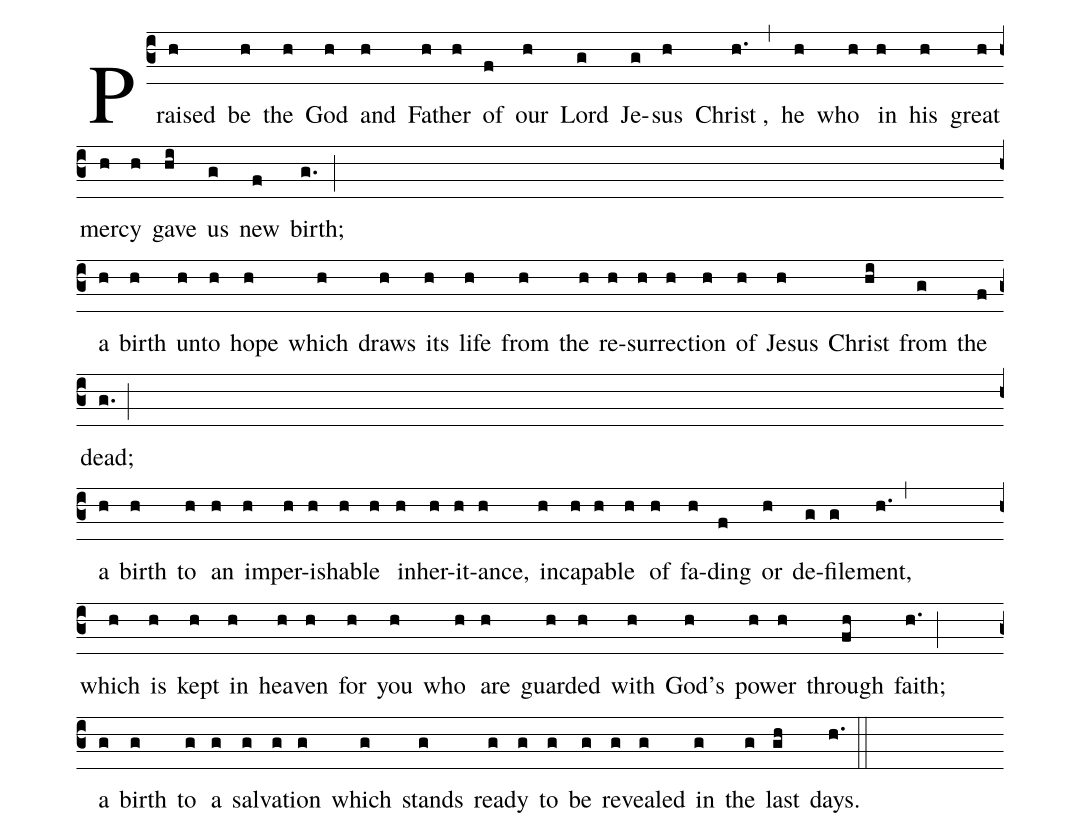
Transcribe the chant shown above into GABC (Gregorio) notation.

%%
(c3)
Praised(h) be(h) the(h) God(h) and(h) Fa(h)ther(h) of(f) our(h) Lord(g) Je(g)sus(h) Christ(h.), (,)
he(h) who(h) in(h) his(h) great(h) mer(h)cy(h) gave(hi) us(g) new(f) birth;(g.) (;Z)
a(h) birth(h) un(h)to(h) hope(h) which(h) draws(h) its(h) life(h) from(h) the(h) re(h)sur(h)rec(h)tion(h) of(h) Jesus(h) Christ(hi) from(g) the(f) dead;(g.) (;Z)
a(h) birth(h) to(h) an(h) im(h)per(h)ish(h)a(h)ble(h) in(h)her(h)it(h)ance,(h) in(h)cap(h)a(h)ble(h) of(h) fa(h)ding(f) or(h) de(g)file(g)ment,(h.) (,Z)
which(h) is(h) kept(h) in(h) hea(h)ven(h) for(h) you(h) who(h) are(h) guard(h)ed(h) with(h) God’s(h) pow(h)er(h) through(fh) faith;(h.) (;Z)
a(g) birth(g) to(g) a(g) sal(g)va(g)tion(g) which(g) stands(g) rea(g)dy(g) to(g) be(g) re(g)vealed(g) in(g) the(g) last(gh) days.(h.) (::)
